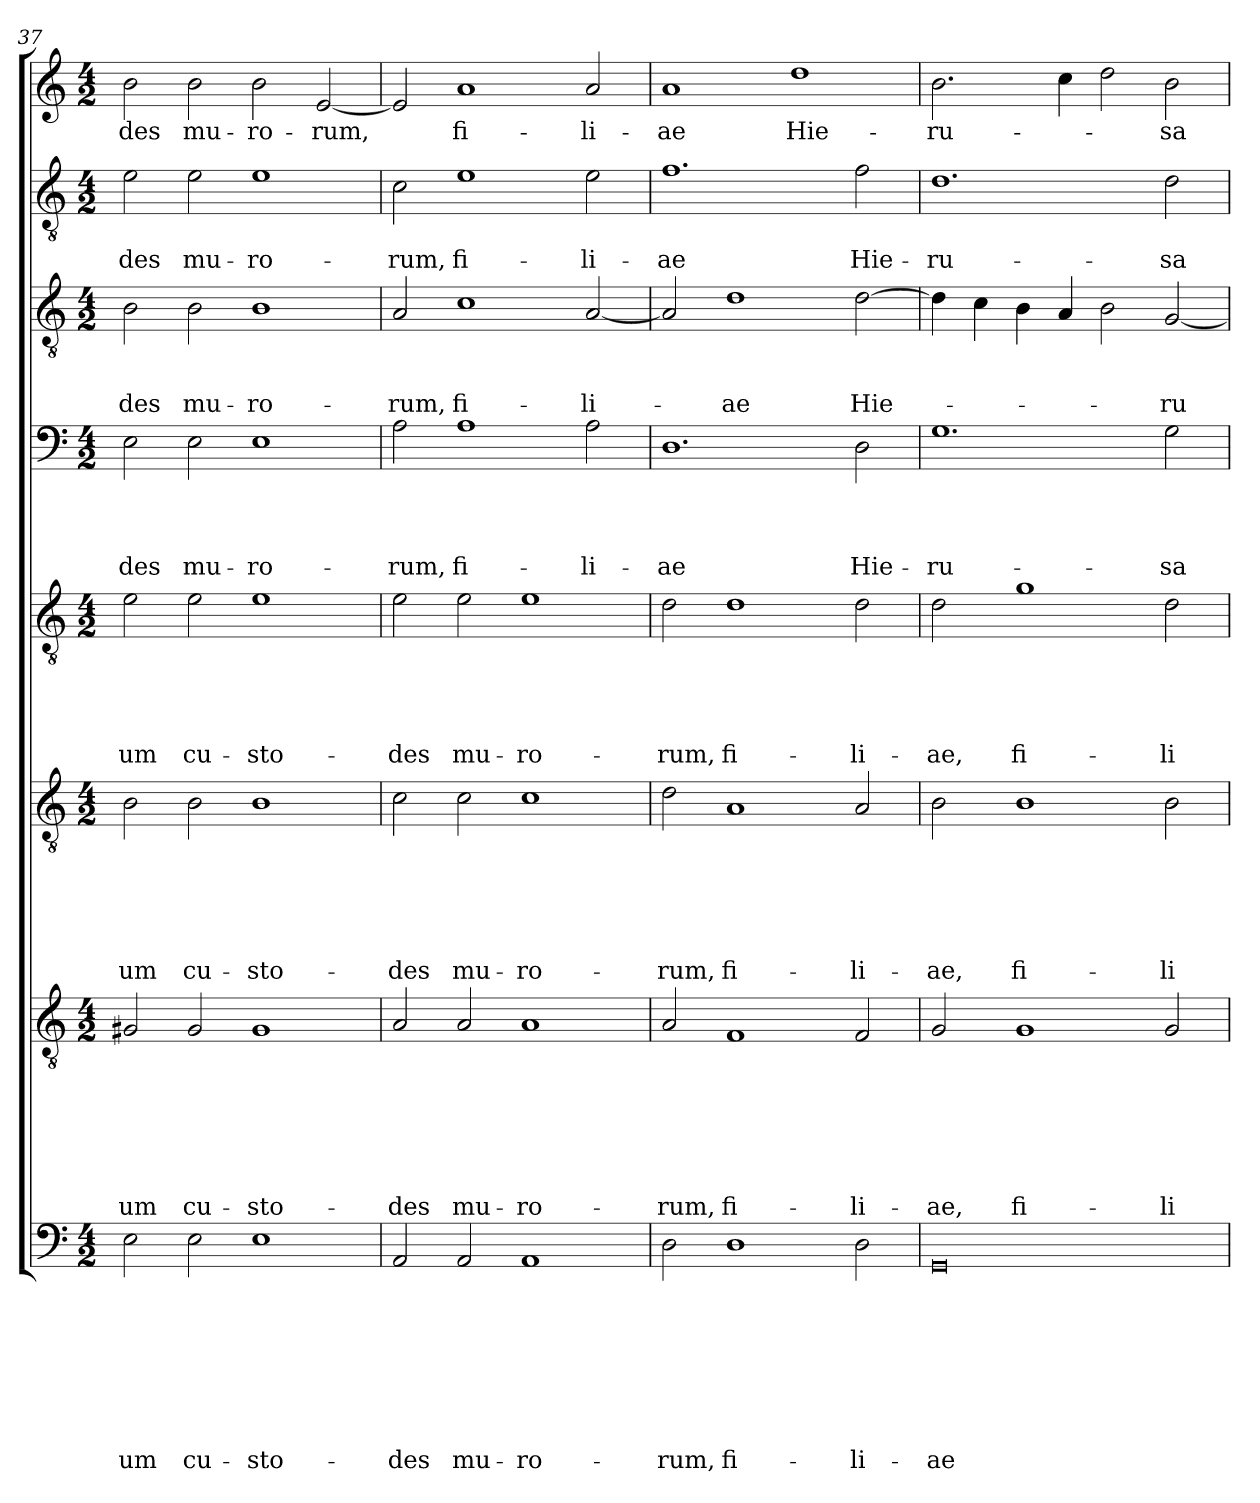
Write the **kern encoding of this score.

**kern	**text	**text	**text	**text	**text	**text	**text	**text	**kern	**text	**text	**text	**text	**text	**text	**text	**kern	**text	**text	**text	**text	**text	**text	**kern	**text	**text	**text	**text	**text	**kern	**text	**text	**text	**text	**kern	**text	**text	**text	**kern	**text	**text	**kern	**text
*part8	*part8	*part8	*part8	*part8	*part8	*part8	*part8	*part8	*part7	*part7	*part7	*part7	*part7	*part7	*part7	*part7	*part6	*part6	*part6	*part6	*part6	*part6	*part6	*part5	*part5	*part5	*part5	*part5	*part5	*part4	*part4	*part4	*part4	*part4	*part3	*part3	*part3	*part3	*part2	*part2	*part2	*part1	*part1
*staff8	*staff8	*staff8	*staff8	*staff8	*staff8	*staff8	*staff8	*staff8	*staff7	*staff7	*staff7	*staff7	*staff7	*staff7	*staff7	*staff7	*staff6	*staff6	*staff6	*staff6	*staff6	*staff6	*staff6	*staff5	*staff5	*staff5	*staff5	*staff5	*staff5	*staff4	*staff4	*staff4	*staff4	*staff4	*staff3	*staff3	*staff3	*staff3	*staff2	*staff2	*staff2	*staff1	*staff1
*clefF4	*	*	*	*	*	*	*	*	*clefGv2	*	*	*	*	*	*	*	*clefGv2	*	*	*	*	*	*	*clefGv2	*	*	*	*	*	*clefF4	*	*	*	*	*clefGv2	*	*	*	*clefGv2	*	*	*clefG2	*
*k[]	*	*	*	*	*	*	*	*	*k[]	*	*	*	*	*	*	*	*k[]	*	*	*	*	*	*	*k[]	*	*	*	*	*	*k[]	*	*	*	*	*k[]	*	*	*	*k[]	*	*	*k[]	*
*a:	*	*	*	*	*	*	*	*	*a:	*	*	*	*	*	*	*	*a:	*	*	*	*	*	*	*a:	*	*	*	*	*	*a:	*	*	*	*	*a:	*	*	*	*a:	*	*	*a:	*
*M4/2	*	*	*	*	*	*	*	*	*M4/2	*	*	*	*	*	*	*	*M4/2	*	*	*	*	*	*	*M4/2	*	*	*	*	*	*M4/2	*	*	*	*	*M4/2	*	*	*	*M4/2	*	*	*M4/2	*
=37	=37	=37	=37	=37	=37	=37	=37	=37	=37	=37	=37	=37	=37	=37	=37	=37	=37	=37	=37	=37	=37	=37	=37	=37	=37	=37	=37	=37	=37	=37	=37	=37	=37	=37	=37	=37	=37	=37	=37	=37	=37	=37	=37
!	!	!	!	!	!	!	!	!LO:LY:b	!	!	!	!	!	!	!	!LO:LY:b	!	!	!	!	!	!	!LO:LY:b	!	!	!	!	!	!LO:LY:b	!	!	!	!	!LO:LY:b	!	!	!	!LO:LY:b	!	!	!LO:LY:b	!	!LO:LY:b
2E\	.	.	.	.	.	.	.	-um	2G#X/	.	.	.	.	.	.	-um	2B\	.	.	.	.	.	-um	2e\	.	.	.	.	-um	2E\	.	.	.	-des	2B\	.	.	-des	2e\	.	-des	2b\	-des
!	!	!	!	!	!	!	!	!LO:LY:b	!	!	!	!	!	!	!	!LO:LY:b	!	!	!	!	!	!	!LO:LY:b	!	!	!	!	!	!LO:LY:b	!	!	!	!	!LO:LY:b	!	!	!	!LO:LY:b	!	!	!LO:LY:b	!	!LO:LY:b
2E\	.	.	.	.	.	.	.	cu-	2G#/	.	.	.	.	.	.	cu-	2B\	.	.	.	.	.	cu-	2e\	.	.	.	.	cu-	2E\	.	.	.	mu-	2B\	.	.	mu-	2e\	.	mu-	2b\	mu-
!	!	!	!	!	!	!	!	!LO:LY:b	!	!	!	!	!	!	!	!LO:LY:b	!	!	!	!	!	!	!LO:LY:b	!	!	!	!	!	!LO:LY:b	!	!	!	!	!LO:LY:b	!	!	!	!LO:LY:b	!	!	!LO:LY:b	!	!LO:LY:b
1E	.	.	.	.	.	.	.	-sto-	1G#	.	.	.	.	.	.	-sto-	1B	.	.	.	.	.	-sto-	1e	.	.	.	.	-sto-	1E	.	.	.	-ro-	1B	.	.	-ro-	1e	.	-ro-	2b\	-ro-
!	!	!	!	!	!	!	!	!	!	!	!	!	!	!	!	!	!	!	!	!	!	!	!	!	!	!	!	!	!	!	!	!	!	!	!	!	!	!	!	!	!	!	!LO:LY:b
.	.	.	.	.	.	.	.	.	.	.	.	.	.	.	.	.	.	.	.	.	.	.	.	.	.	.	.	.	.	.	.	.	.	.	.	.	.	.	.	.	.	[2e/	-rum,
=38	=38	=38	=38	=38	=38	=38	=38	=38	=38	=38	=38	=38	=38	=38	=38	=38	=38	=38	=38	=38	=38	=38	=38	=38	=38	=38	=38	=38	=38	=38	=38	=38	=38	=38	=38	=38	=38	=38	=38	=38	=38	=38	=38
!	!	!	!	!	!	!	!	!LO:LY:b	!	!	!	!	!	!	!	!LO:LY:b	!	!	!	!	!	!	!LO:LY:b	!	!	!	!	!	!LO:LY:b	!	!	!	!	!LO:LY:b	!	!	!	!LO:LY:b	!	!	!LO:LY:b	!	!
2AA/	.	.	.	.	.	.	.	-des	2A/	.	.	.	.	.	.	-des	2c\	.	.	.	.	.	-des	2e\	.	.	.	.	-des	2A\	.	.	.	-rum,	2A/	.	.	-rum,	2c\	.	-rum,	2e/]	.
!	!	!	!	!	!	!	!	!LO:LY:b	!	!	!	!	!	!	!	!LO:LY:b	!	!	!	!	!	!	!LO:LY:b	!	!	!	!	!	!LO:LY:b	!	!	!	!	!LO:LY:b	!	!	!	!LO:LY:b	!	!	!LO:LY:b	!	!LO:LY:b
2AA/	.	.	.	.	.	.	.	mu-	2A/	.	.	.	.	.	.	mu-	2c\	.	.	.	.	.	mu-	2e\	.	.	.	.	mu-	1A	.	.	.	fi-	1c	.	.	fi-	1e	.	fi-	1a	fi-
!	!	!	!	!	!	!	!	!LO:LY:b	!	!	!	!	!	!	!	!LO:LY:b	!	!	!	!	!	!	!LO:LY:b	!	!	!	!	!	!LO:LY:b	!	!	!	!	!	!	!	!	!	!	!	!	!	!
1AA	.	.	.	.	.	.	.	-ro-	1A	.	.	.	.	.	.	-ro-	1c	.	.	.	.	.	-ro-	1e	.	.	.	.	-ro-	.	.	.	.	.	.	.	.	.	.	.	.	.	.
!	!	!	!	!	!	!	!	!	!	!	!	!	!	!	!	!	!	!	!	!	!	!	!	!	!	!	!	!	!	!	!	!	!	!LO:LY:b	!	!	!	!LO:LY:b	!	!	!LO:LY:b	!	!LO:LY:b
.	.	.	.	.	.	.	.	.	.	.	.	.	.	.	.	.	.	.	.	.	.	.	.	.	.	.	.	.	.	2A\	.	.	.	-li-	[2A/	.	.	-li-	2e\	.	-li-	2a/	-li-
=39	=39	=39	=39	=39	=39	=39	=39	=39	=39	=39	=39	=39	=39	=39	=39	=39	=39	=39	=39	=39	=39	=39	=39	=39	=39	=39	=39	=39	=39	=39	=39	=39	=39	=39	=39	=39	=39	=39	=39	=39	=39	=39	=39
!	!	!	!	!	!	!	!	!LO:LY:b	!	!	!	!	!	!	!	!LO:LY:b	!	!	!	!	!	!	!LO:LY:b	!	!	!	!	!	!LO:LY:b	!	!	!	!	!LO:LY:b	!	!	!	!	!	!	!LO:LY:b	!	!LO:LY:b
2D\	.	.	.	.	.	.	.	-rum,	2A/	.	.	.	.	.	.	-rum,	2d\	.	.	.	.	.	-rum,	2d\	.	.	.	.	-rum,	1.D	.	.	.	-ae	2A/]	.	.	.	1.f	.	-ae	1a	-ae
!	!	!	!	!	!	!	!	!LO:LY:b	!	!	!	!	!	!	!	!LO:LY:b	!	!	!	!	!	!	!LO:LY:b	!	!	!	!	!	!LO:LY:b	!	!	!	!	!	!	!	!	!LO:LY:b	!	!	!	!	!
1D	.	.	.	.	.	.	.	fi-	1F	.	.	.	.	.	.	fi-	1A	.	.	.	.	.	fi-	1d	.	.	.	.	fi-	.	.	.	.	.	1d	.	.	-ae	.	.	.	.	.
!	!	!	!	!	!	!	!	!	!	!	!	!	!	!	!	!	!	!	!	!	!	!	!	!	!	!	!	!	!	!	!	!	!	!	!	!	!	!	!	!	!	!	!LO:LY:b
.	.	.	.	.	.	.	.	.	.	.	.	.	.	.	.	.	.	.	.	.	.	.	.	.	.	.	.	.	.	.	.	.	.	.	.	.	.	.	.	.	.	1dd	Hie-
!	!	!	!	!	!	!	!	!LO:LY:b	!	!	!	!	!	!	!	!LO:LY:b	!	!	!	!	!	!	!LO:LY:b	!	!	!	!	!	!LO:LY:b	!	!	!	!	!LO:LY:b	!	!	!	!LO:LY:b	!	!	!LO:LY:b	!	!
2D\	.	.	.	.	.	.	.	-li-	2F/	.	.	.	.	.	.	-li-	2A/	.	.	.	.	.	-li-	2d\	.	.	.	.	-li-	2D\	.	.	.	Hie-	[2d\	.	.	Hie-	2f\	.	Hie-	.	.
!!LO:PB:g=z
=40	=40	=40	=40	=40	=40	=40	=40	=40	=40	=40	=40	=40	=40	=40	=40	=40	=40	=40	=40	=40	=40	=40	=40	=40	=40	=40	=40	=40	=40	=40	=40	=40	=40	=40	=40	=40	=40	=40	=40	=40	=40	=40	=40
!	!	!	!	!	!	!	!	!LO:LY:b	!	!	!	!	!	!	!	!LO:LY:b	!	!	!	!	!	!	!LO:LY:b	!	!	!	!	!	!LO:LY:b	!	!	!	!	!LO:LY:b	!	!	!	!	!	!	!LO:LY:b	!	!LO:LY:b
0GG	.	.	.	.	.	.	.	-ae	2G/	.	.	.	.	.	.	-ae,	2B\	.	.	.	.	.	-ae,	2d\	.	.	.	.	-ae,	1.G	.	.	.	-ru-	4d\]	.	.	.	1.d	.	-ru-	2.b\	-ru-
.	.	.	.	.	.	.	.	.	.	.	.	.	.	.	.	.	.	.	.	.	.	.	.	.	.	.	.	.	.	.	.	.	.	.	4c\	.	.	.	.	.	.	.	.
!	!	!	!	!	!	!	!	!	!	!	!	!	!	!	!	!LO:LY:b	!	!	!	!	!	!	!LO:LY:b	!	!	!	!	!	!LO:LY:b	!	!	!	!	!	!	!	!	!	!	!	!	!	!
.	.	.	.	.	.	.	.	.	1G	.	.	.	.	.	.	fi-	1B	.	.	.	.	.	fi-	1g	.	.	.	.	fi-	.	.	.	.	.	4B\	.	.	.	.	.	.	.	.
.	.	.	.	.	.	.	.	.	.	.	.	.	.	.	.	.	.	.	.	.	.	.	.	.	.	.	.	.	.	.	.	.	.	.	4A/	.	.	.	.	.	.	4cc\	.
.	.	.	.	.	.	.	.	.	.	.	.	.	.	.	.	.	.	.	.	.	.	.	.	.	.	.	.	.	.	.	.	.	.	.	2B\	.	.	.	.	.	.	2dd\	.
!	!	!	!	!	!	!	!	!	!	!	!	!	!	!	!	!LO:LY:b	!	!	!	!	!	!	!LO:LY:b	!	!	!	!	!	!LO:LY:b	!	!	!	!	!LO:LY:b	!	!	!	!LO:LY:b	!	!	!LO:LY:b	!	!LO:LY:b
.	.	.	.	.	.	.	.	.	2G/	.	.	.	.	.	.	-li-	2B\	.	.	.	.	.	-li-	2d\	.	.	.	.	-li-	2G\	.	.	.	-sa-	[2G/	.	.	-ru-	2d\	.	-sa-	2b\	-sa-
=	=	=	=	=	=	=	=	=	=	=	=	=	=	=	=	=	=	=	=	=	=	=	=	=	=	=	=	=	=	=	=	=	=	=	=	=	=	=	=	=	=	=	=
*-	*-	*-	*-	*-	*-	*-	*-	*-	*-	*-	*-	*-	*-	*-	*-	*-	*-	*-	*-	*-	*-	*-	*-	*-	*-	*-	*-	*-	*-	*-	*-	*-	*-	*-	*-	*-	*-	*-	*-	*-	*-	*-	*-
